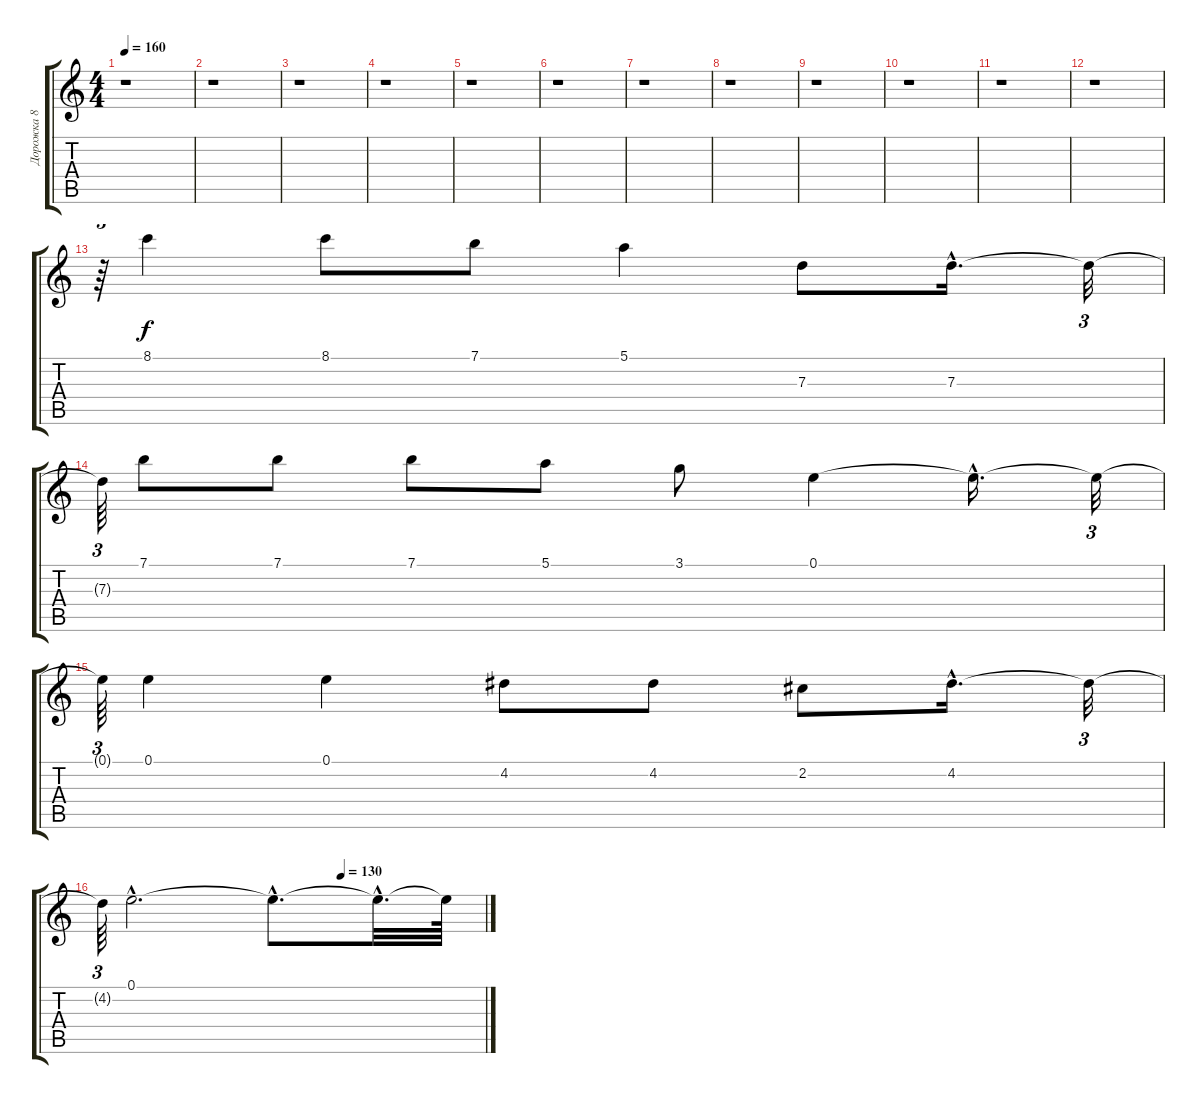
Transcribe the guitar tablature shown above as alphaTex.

\track ("Дорожка 8" "Дорожка 8") {instrument overdrivenguitar}
\staff {score tabs}
\tuning (E4 B3 G3 D3 A2 E2) {hide}
\ts (4 4)
\tempo 160
\clef g2
\ks c
r.1{dy f} |
r.1 |
r.1 |
r.1 |
r.1 |
r.1 |
r.1 |
r.1 |
r.1 |
r.1 |
r.1 |
r.1 |
r.64{tu (3 2)} 8.1.4 8.1.8 7.1.8 5.1.4 7.3.8 7.3{hac}.16{d} 7.3{t}.32{tu (3 2)} |
7.3{t}.64{tu (3 2)} 7.1.8 7.1.8 7.1.8 5.1.8 3.1.8 0.1.4 0.1{hac t}.16{d} 0.1{t}.32{tu (3 2)} |
0.1{t}.64{tu (3 2)} 0.1.4 0.1.4 4.2.8 4.2.8 2.2.8 4.2{hac}.16{d} 4.2{t}.32{tu (3 2)} |
\tempo (130 0.625)
4.2{t}.64{tu (3 2)} 0.1{hac}.2{d} 0.1{hac t}.8{d} 0.1{hac t}.32{d} 0.1{t}.64
